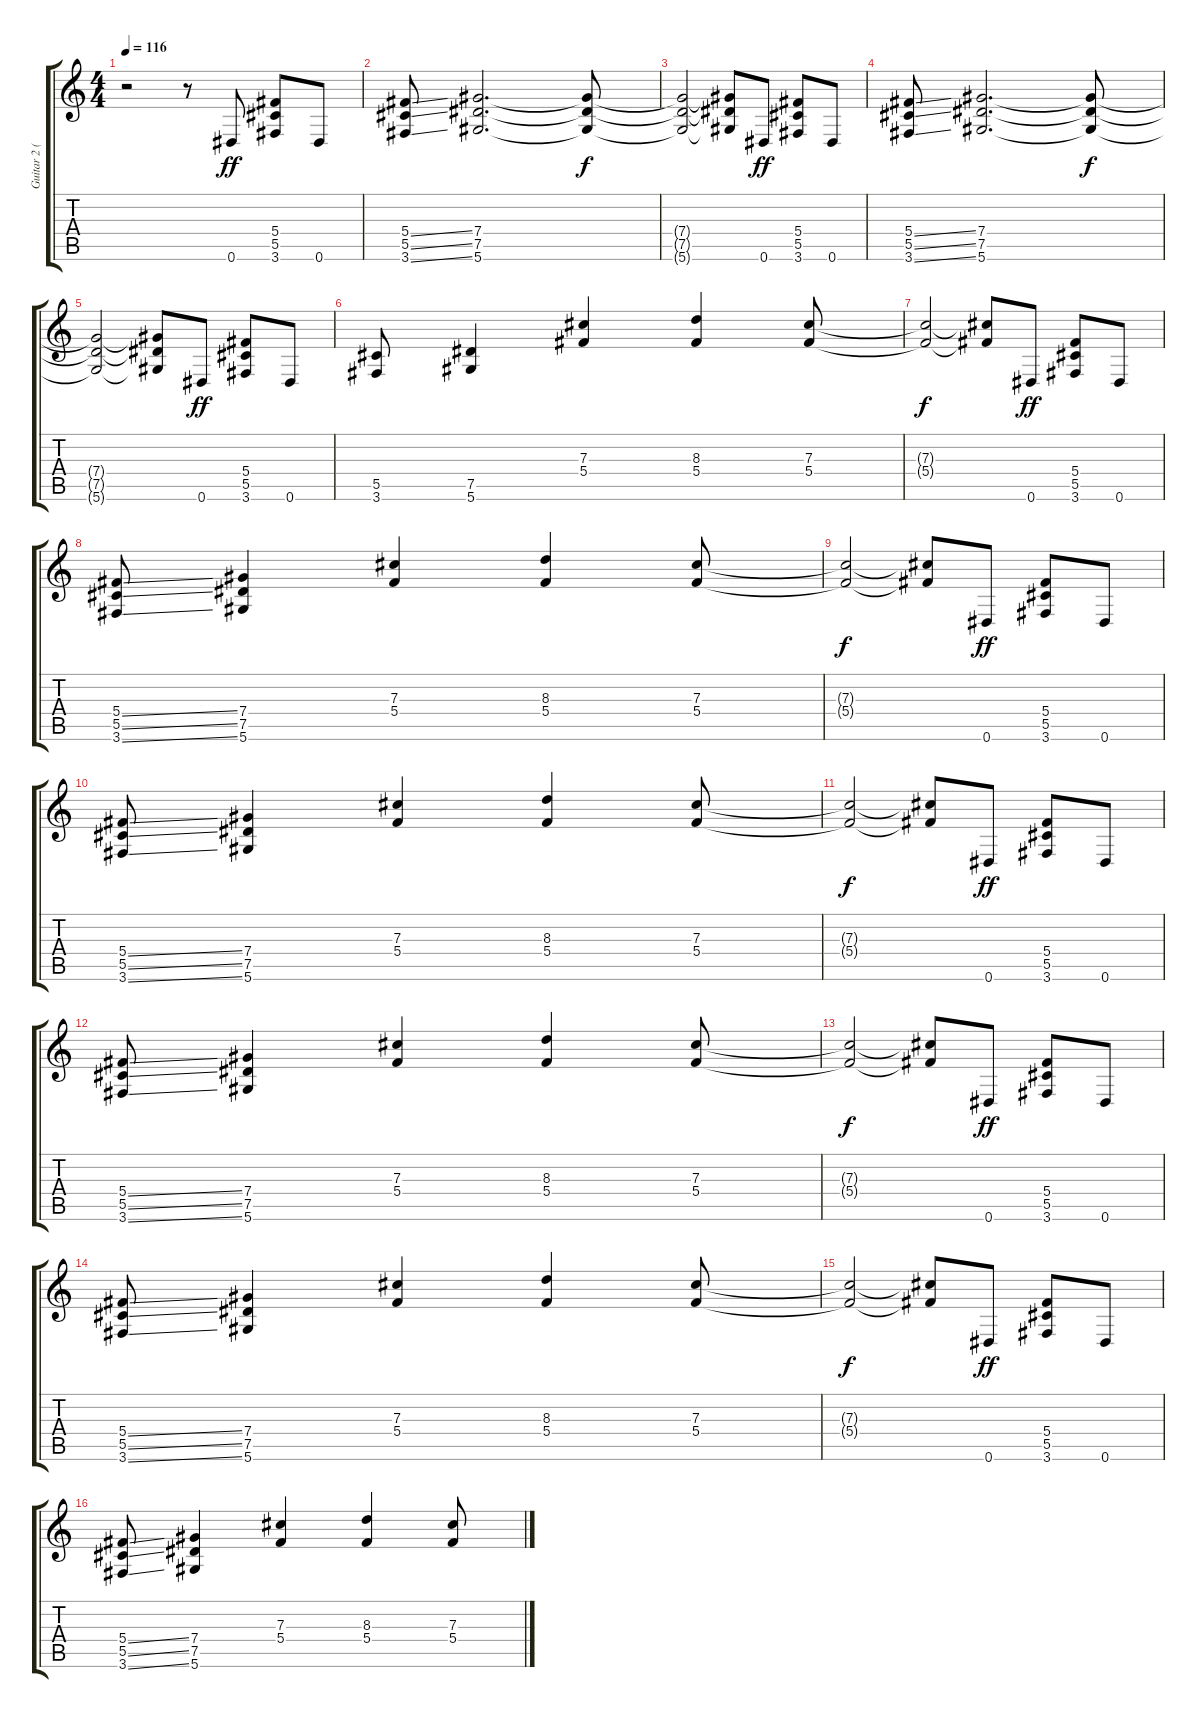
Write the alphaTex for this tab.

\track ("Guitar 2 (Distortion Hammet)" "Guitar 2 (") {instrument distortionguitar}
\staff {score tabs}
\tuning (Eb4 Bb3 Gb3 Db3 Ab2 Eb2) {hide}
\ts (4 4)
\tempo 116
\clef g2
\ks c
r.2{dy ff instrument distortionguitar} r.8 0.6.8 (5.4 5.5 3.6).8 0.6.8 |
(5.4{ss} 5.5{ss} 3.6{ss}).8 (7.4 7.5 5.6).2{d} (7.4{t} 7.5{t} 5.6{t}).8{dy f} |
(7.4{t} 7.5{t} 5.6{t}).2 (7.4{t} 7.5{t} 5.6{t}).8 0.6.8{dy ff} (5.4 5.5 3.6).8 0.6.8 |
(5.4{ss} 5.5{ss} 3.6{ss}).8 (7.4 7.5 5.6).2{d} (7.4{t} 7.5{t} 5.6{t}).8{dy f} |
(7.4{t} 7.5{t} 5.6{t}).2 (7.4{t} 7.5{t} 5.6{t}).8 0.6.8{dy ff} (5.4 5.5 3.6).8 0.6.8 |
(5.5 3.6).8 (7.5 5.6).4 (7.3 5.4).4 (8.3 5.4).4 (7.3 5.4).8 |
(7.3{t} 5.4{t}).2{dy f} (7.3{t} 5.4{t}).8 0.6.8{dy ff} (5.4 5.5 3.6).8 0.6.8 |
(5.4{ss} 5.5{ss} 3.6{ss}).8 (7.4 7.5 5.6).4 (7.3 5.4).4 (8.3 5.4).4 (7.3 5.4).8 |
(7.3{t} 5.4{t}).2{dy f} (7.3{t} 5.4{t}).8 0.6.8{dy ff} (5.4 5.5 3.6).8 0.6.8 |
(5.4{ss} 5.5{ss} 3.6{ss}).8 (7.4 7.5 5.6).4 (7.3 5.4).4 (8.3 5.4).4 (7.3 5.4).8 |
(7.3{t} 5.4{t}).2{dy f} (7.3{t} 5.4{t}).8 0.6.8{dy ff} (5.4 5.5 3.6).8 0.6.8 |
(5.4{ss} 5.5{ss} 3.6{ss}).8 (7.4 7.5 5.6).4 (7.3 5.4).4 (8.3 5.4).4 (7.3 5.4).8 |
(7.3{t} 5.4{t}).2{dy f} (7.3{t} 5.4{t}).8 0.6.8{dy ff} (5.4 5.5 3.6).8 0.6.8 |
(5.4{ss} 5.5{ss} 3.6{ss}).8 (7.4 7.5 5.6).4 (7.3 5.4).4 (8.3 5.4).4 (7.3 5.4).8 |
(7.3{t} 5.4{t}).2{dy f} (7.3{t} 5.4{t}).8 0.6.8{dy ff} (5.4 5.5 3.6).8 0.6.8 |
(5.4{ss} 5.5{ss} 3.6{ss}).8 (7.4 7.5 5.6).4 (7.3 5.4).4 (8.3 5.4).4 (7.3 5.4).8
